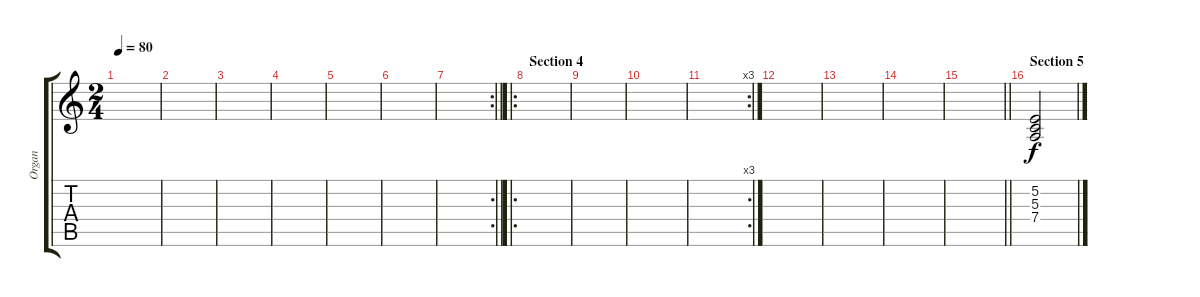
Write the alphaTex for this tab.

\track ("Organ" "Organ") {instrument churchorgan}
\staff {score tabs}
\tuning (E4 B3 G3 D3 A2 E2) {hide}
\ts (2 4)
\tempo 80
\clef g2
\ks c
|
|
|
|
|
|
\rc 2
\barLineRight lightlight
|
\ro
\section ("" "Section 4")
|
|
|
\rc 3
|
|
|
|
\barLineRight lightlight
|
\section ("" "Section 5")
(5.2 5.3 7.4).2
